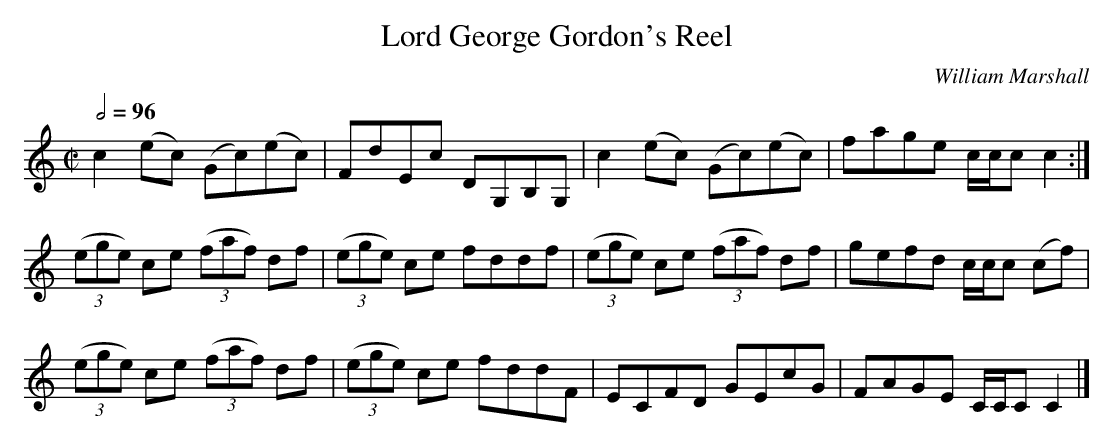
X:1
T:Lord George Gordon's Reel
C:William Marshall
M:C|
L:1/8
Q:1/2=96
K:C
   c2  (ec)  (Gc)(ec)|   FdEc    DG,B,G,|   c2  (ec)  (Gc)(ec)|fage c/c/c  c2:|
(3(ege) ce (3(faf) df|(3(ege) ce fddf   |(3(ege) ce (3(faf) df|gefd c/c/c (cf)|
(3(ege) ce (3(faf) df|(3(ege) ce fddF   |   ECFD       GEcG   |FAGE C/C/C  C2|]
